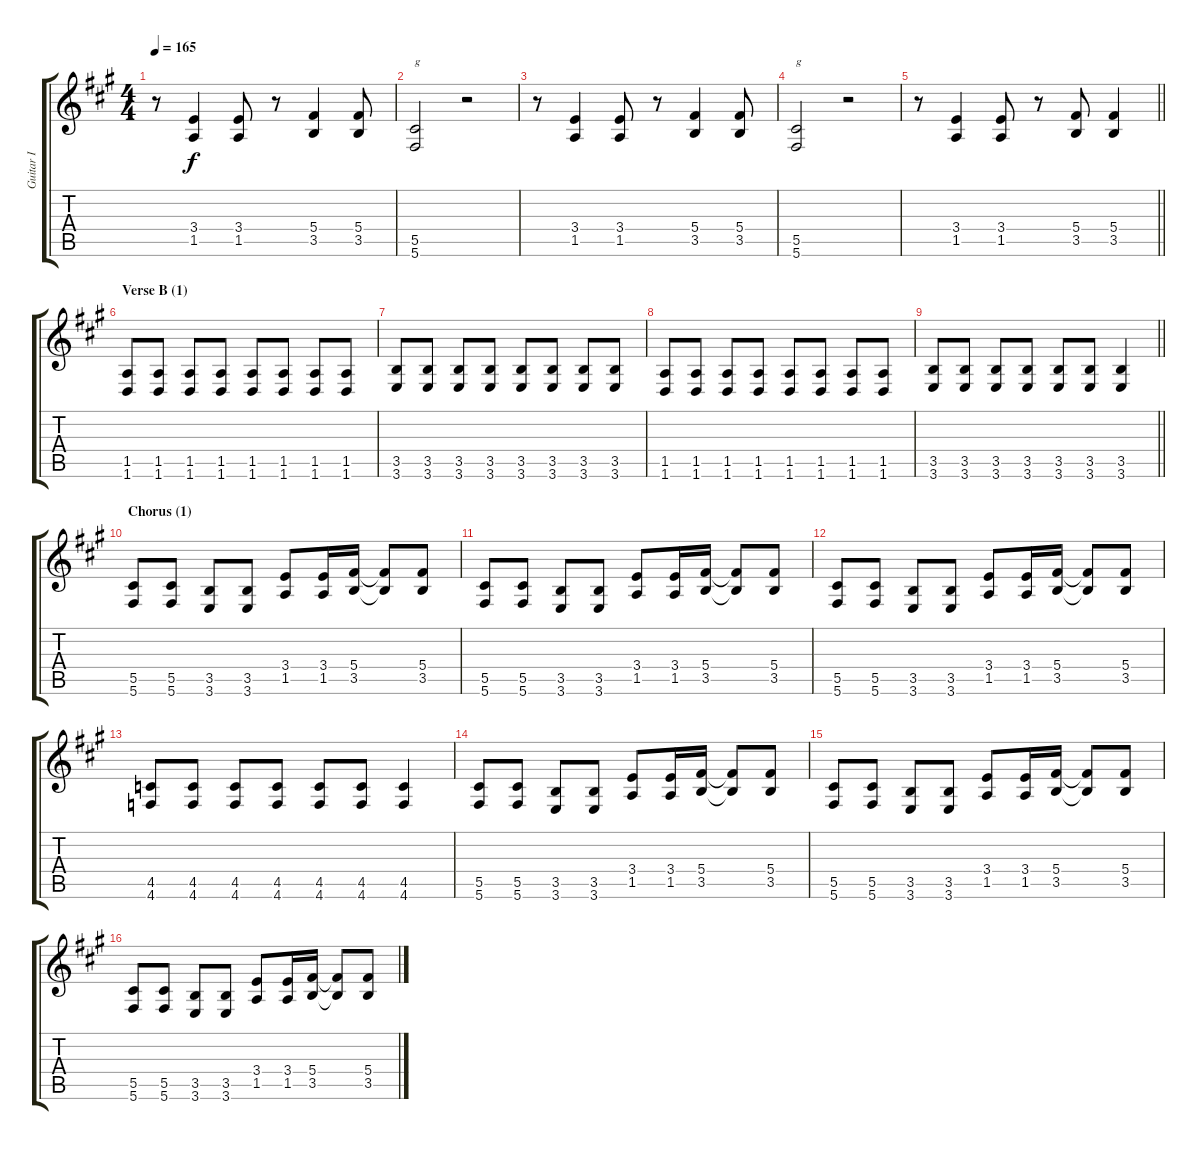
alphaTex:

\track ("Guitar I" "Guitar I") {instrument distortionguitar}
\staff {score tabs}
\tuning (Eb4 Bb3 Gb3 Db3 Ab2 Db2) {hide}
\ts (4 4)
\tempo 165
\clef g2
\ks f#minor
r.8{dy f} (3.4 1.5).4 (3.4 1.5).8 r.8 (5.4 3.5).4 (5.4 3.5).8 |
(5.5 5.6).2{txt "g"} r.2 |
r.8 (3.4 1.5).4 (3.4 1.5).8 r.8 (5.4 3.5).4 (5.4 3.5).8 |
(5.5 5.6).2{txt "g"} r.2 |
\barLineRight lightlight
r.8 (3.4 1.5).4 (3.4 1.5).8 r.8 (5.4 3.5).8 (5.4 3.5).4 |
\section ("" "Verse B (1)")
(1.5 1.6).8 (1.5 1.6).8 (1.5 1.6).8 (1.5 1.6).8 (1.5 1.6).8 (1.5 1.6).8 (1.5 1.6).8 (1.5 1.6).8 |
(3.5 3.6).8 (3.5 3.6).8 (3.5 3.6).8 (3.5 3.6).8 (3.5 3.6).8 (3.5 3.6).8 (3.5 3.6).8 (3.5 3.6).8 |
(1.5 1.6).8 (1.5 1.6).8 (1.5 1.6).8 (1.5 1.6).8 (1.5 1.6).8 (1.5 1.6).8 (1.5 1.6).8 (1.5 1.6).8 |
\barLineRight lightlight
(3.5 3.6).8 (3.5 3.6).8 (3.5 3.6).8 (3.5 3.6).8 (3.5 3.6).8 (3.5 3.6).8 (3.5 3.6).4 |
\section ("" "Chorus (1)")
(5.5 5.6).8 (5.5 5.6).8 (3.5 3.6).8 (3.5 3.6).8 (3.4 1.5).8 (3.4 1.5).16 (5.4 3.5).16 (5.4{t} 3.5{t}).8 (5.4 3.5).8 |
(5.5 5.6).8 (5.5 5.6).8 (3.5 3.6).8 (3.5 3.6).8 (3.4 1.5).8 (3.4 1.5).16 (5.4 3.5).16 (5.4{t} 3.5{t}).8 (5.4 3.5).8 |
(5.5 5.6).8 (5.5 5.6).8 (3.5 3.6).8 (3.5 3.6).8 (3.4 1.5).8 (3.4 1.5).16 (5.4 3.5).16 (5.4{t} 3.5{t}).8 (5.4 3.5).8 |
(4.5 4.6).8 (4.5 4.6).8 (4.5 4.6).8 (4.5 4.6).8 (4.5 4.6).8 (4.5 4.6).8 (4.5 4.6).4 |
(5.5 5.6).8 (5.5 5.6).8 (3.5 3.6).8 (3.5 3.6).8 (3.4 1.5).8 (3.4 1.5).16 (5.4 3.5).16 (5.4{t} 3.5{t}).8 (5.4 3.5).8 |
(5.5 5.6).8 (5.5 5.6).8 (3.5 3.6).8 (3.5 3.6).8 (3.4 1.5).8 (3.4 1.5).16 (5.4 3.5).16 (5.4{t} 3.5{t}).8 (5.4 3.5).8 |
(5.5 5.6).8 (5.5 5.6).8 (3.5 3.6).8 (3.5 3.6).8 (3.4 1.5).8 (3.4 1.5).16 (5.4 3.5).16 (5.4{t} 3.5{t}).8 (5.4 3.5).8
